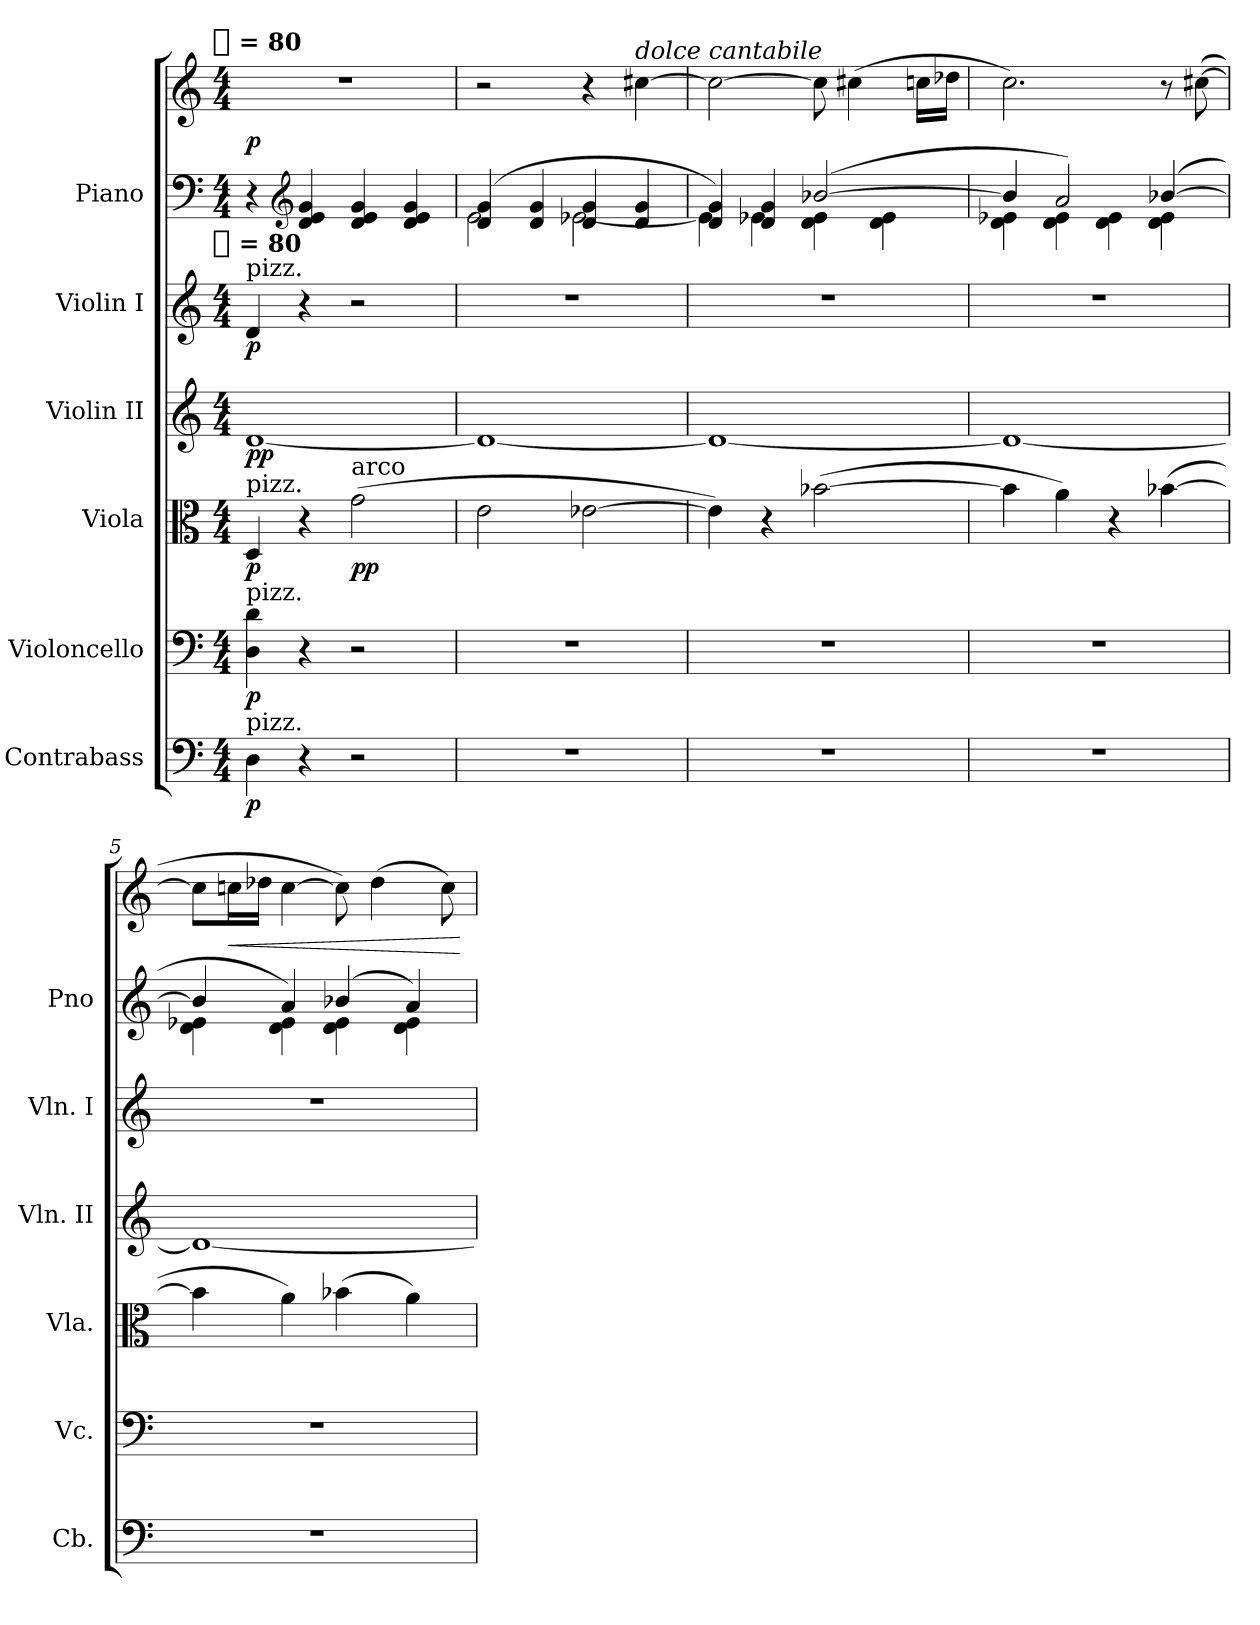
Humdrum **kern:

**kern	**dynam	**kern	**dynam	**kern	**dynam	**kern	**dynam	**kern	**dynam	**kern	**kern	**dynam
*part6	*part6	*part5	*part5	*part4	*part4	*part3	*part3	*part2	*part2	*part1	*part1	*part1
*staff7	*staff7	*staff6	*staff6	*staff5	*staff5	*staff4	*staff4	*staff3	*staff3	*staff2	*staff1	*staff1/2
*I"Contrabass	*	*I"Violoncello	*	*I"Viola	*	*I"Violin II	*	*I"Violin I	*	*I"Piano	*	*
*I'Cb.	*	*I'Vc.	*	*I'Vla.	*	*I'Vln. II	*	*I'Vln. I	*	*I'Pno	*	*
*clefF4	*	*clefF4	*	*clefC3	*	*clefG2	*	*clefG2	*	*clefF4	*clefG2	*
*ITrd7c12	*	*	*	*	*	*	*	*	*	*	*	*
*k[]	*	*k[]	*	*k[]	*	*k[]	*	*k[]	*	*k[]	*k[]	*
*C:	*	*C:	*	*C:	*	*C:	*	*C:	*	*C:	*C:	*
!!LO:TX:omd:t=[quarter] = 80
*M4/4	*	*M4/4	*	*M4/4	*	*M4/4	*	*M4/4	*	*M4/4	*M4/4	*
*MM80	*	*MM80	*	*MM80	*	*MM80	*	*MM80	*	*MM80	*MM80	*
=1	=1	=1	=1	=1	=1	=1	=1	=1	=1	=1	=1	=1
!	!	!	!	!	!	!	!	!LO:TX:a:t=pizz.	!	!	!	!
!	!	!	!	!	!	!	!	!LO:TX:t=[quarter] = 80	!	!	!	!
!	!	!	!	!LO:TX:a:t=pizz.	!	!	!	!	!	!	!	!
!	!	!LO:TX:a:t=pizz.	!	!	!	!	!	!	!	!	!	!
!LO:TX:a:t=pizz.	!	!	!	!	!	!	!	!	!	!	!	!
4DD	p	4D 4d	p	4D	p	[1d	pp	4d	p	4r	1r	p
*	*	*	*	*	*	*	*	*	*	*clefG2	*	*
4r	.	4r	.	4r	.	.	.	4r	.	4d 4e 4g	.	.
!	!	!	!	!LO:TX:a:t=arco	!	!	!	!	!	!	!	!
2r	.	2r	.	(2g	pp	.	.	2r	.	4d 4e 4g	.	.
.	.	.	.	.	.	.	.	.	.	4d 4e 4g	.	.
=2	=2	=2	=2	=2	=2	=2	=2	=2	=2	=2	=2	=2
*	*	*	*	*	*	*	*	*	*	*^	*	*
1r	.	1r	.	2e	.	1d_	.	1r	.	(<4d 4g	2e	2r	.
.	.	.	.	.	.	.	.	.	.	4d 4g	.	.	.
.	.	.	.	[2e-X	.	.	.	.	.	4d 4g	[2e-X	4r	.
!	!	!	!	!	!	!	!	!	!	!	!	!LO:TX:a:i:t=dolce cantabile	!
.	.	.	.	.	.	.	.	.	.	4d 4g	.	[4cc#X	.
=3	=3	=3	=3	=3	=3	=3	=3	=3	=3	=3	=3	=3	=3
1r	.	1r	.	4e-])	.	1d_	.	1r	.	4d 4g)	4e-]	2cc#_	.
.	.	.	.	4r	.	.	.	.	.	4d 4g	4e-X	.	.
.	.	.	.	([2b-X	.	.	.	.	.	([2b-X	4d 4e-	8cc#]	.
.	.	.	.	.	.	.	.	.	.	.	.	(4cc#X	.
.	.	.	.	.	.	.	.	.	.	.	4d 4e-	.	.
.	.	.	.	.	.	.	.	.	.	.	.	16ccnLL	.
.	.	.	.	.	.	.	.	.	.	.	.	16dd-XJJ	.
=4	=4	=4	=4	=4	=4	=4	=4	=4	=4	=4	=4	=4	=4
1r	.	1r	.	4b-]	.	1d_	.	1r	.	4b-]	4d 4e-X	2.cc)	.
.	.	.	.	4a)	.	.	.	.	.	2a)	4d 4e-	.	.
.	.	.	.	4r	.	.	.	.	.	.	4d 4e-	.	.
.	.	.	.	([4b-X	.	.	.	.	.	([4b-X	4d 4e-	8r	.
.	.	.	.	.	.	.	.	.	.	.	.	([8cc#X	.
=5	=5	=5	=5	=5	=5	=5	=5	=5	=5	=5	=5	=5	=5
1r	.	1r	.	4b-]	.	1d_	.	1r	.	4b-]	4d 4e-X	8cc#L]	.
.	.	.	.	.	.	.	.	.	.	.	.	16ccnL	<
.	.	.	.	.	.	.	.	.	.	.	.	16dd-XJJ	.
.	.	.	.	4a)	.	.	.	.	.	4a)	4d 4e-	[4cc	.
.	.	.	.	(4b-X	.	.	.	.	.	(4b-X	4d 4e-	8cc])	.
.	.	.	.	.	.	.	.	.	.	.	.	(4dd-	.
.	.	.	.	4a)	.	.	.	.	.	4a)	4d 4e-	.	.
.	.	.	.	.	.	.	.	.	.	.	.	8cc)	.
*	*	*	*	*	*	*	*	*	*	*v	*v	*	*
.	.	.	.	.	.	.	.	.	.	.	.	[
=	=	=	=	=	=	=	=	=	=	=	=	=
*-	*-	*-	*-	*-	*-	*-	*-	*-	*-	*-	*-	*-
